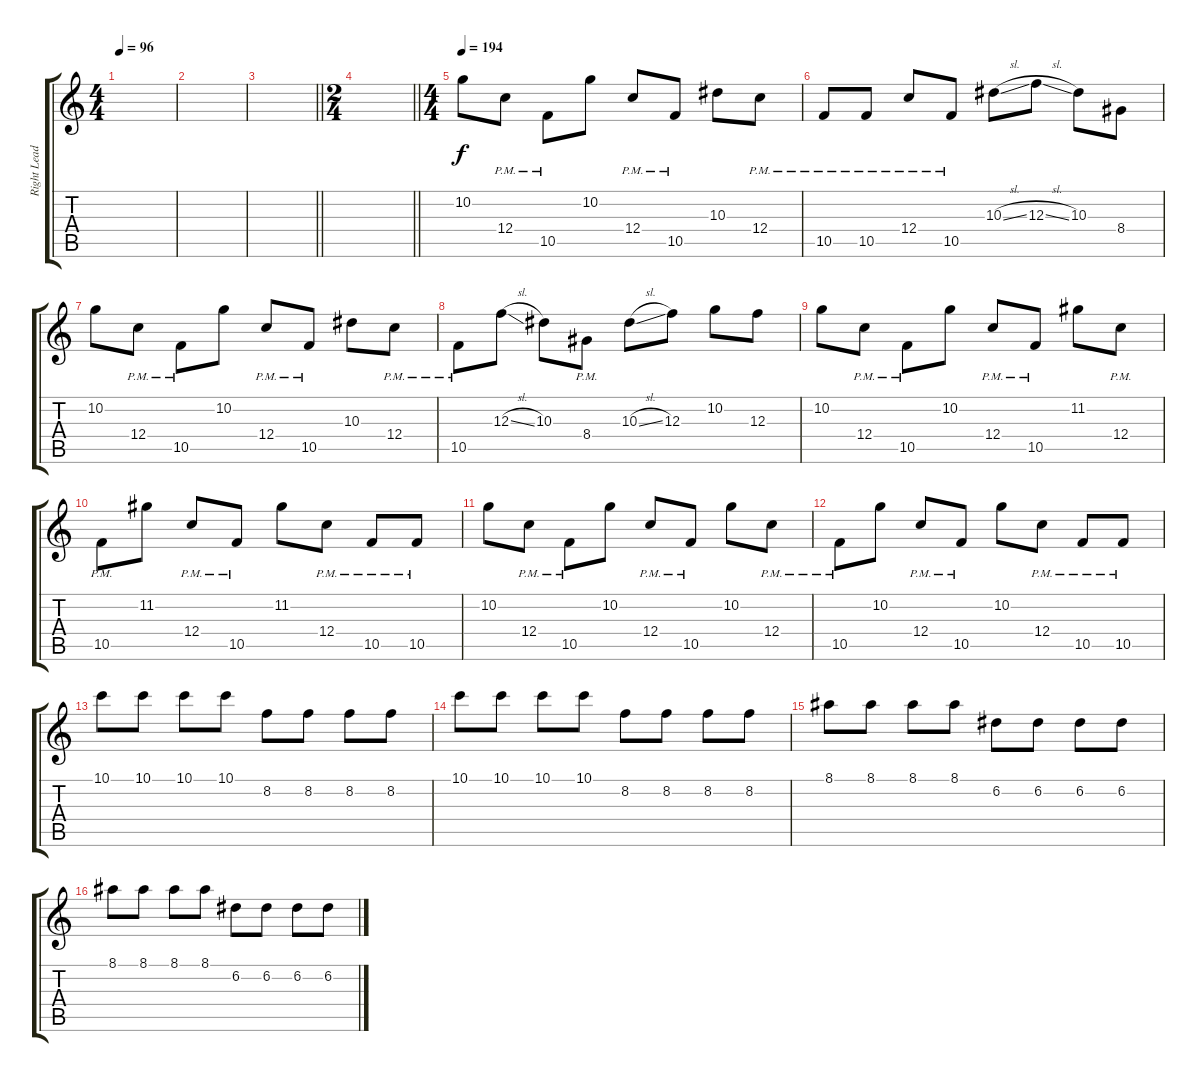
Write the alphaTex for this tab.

\track ("Right Lead" "Right Lead") {instrument distortionguitar}
\staff {score tabs}
\tuning (D4 A3 F3 C3 G2 C2) {hide}
\ts (4 4)
\tempo 96
\clef g2
\ks c
|
|
\barLineRight lightlight
|
\ts (2 4)
\barLineRight lightlight
|
\ts (4 4)
\section ("" "")
\tempo 194
10.2.8{instrument distortionguitar} 12.4{pm}.8 10.5{pm}.8 10.2.8 12.4{pm}.8 10.5{pm}.8 10.3.8 12.4{pm}.8 |
10.5{pm}.8 10.5{pm}.8 12.4{pm}.8 10.5{pm}.8 10.3{sl}.8 12.3{sl}.8 10.3.8 8.4.8 |
10.2.8 12.4{pm}.8 10.5{pm}.8 10.2.8 12.4{pm}.8 10.5{pm}.8 10.3.8 12.4{pm}.8 |
10.5{pm}.8 12.3{sl}.8 10.3.8 8.4{pm}.8 10.3{sl}.8 12.3.8 10.2.8 12.3.8 |
10.2.8 12.4{pm}.8 10.5{pm}.8 10.2.8 12.4{pm}.8 10.5{pm}.8 11.2.8 12.4{pm}.8 |
10.5{pm}.8 11.2.8 12.4{pm}.8 10.5{pm}.8 11.2.8 12.4{pm}.8 10.5{pm}.8 10.5{pm}.8 |
10.2.8 12.4{pm}.8 10.5{pm}.8 10.2.8 12.4{pm}.8 10.5{pm}.8 10.2.8 12.4{pm}.8 |
10.5{pm}.8 10.2.8 12.4{pm}.8 10.5{pm}.8 10.2.8 12.4{pm}.8 10.5{pm}.8 10.5{pm}.8 |
10.1.8 10.1.8 10.1.8 10.1.8 8.2.8 8.2.8 8.2.8 8.2.8 |
10.1.8 10.1.8 10.1.8 10.1.8 8.2.8 8.2.8 8.2.8 8.2.8 |
8.1.8 8.1.8 8.1.8 8.1.8 6.2.8 6.2.8 6.2.8 6.2.8 |
8.1.8 8.1.8 8.1.8 8.1.8 6.2.8 6.2.8 6.2.8 6.2.8
